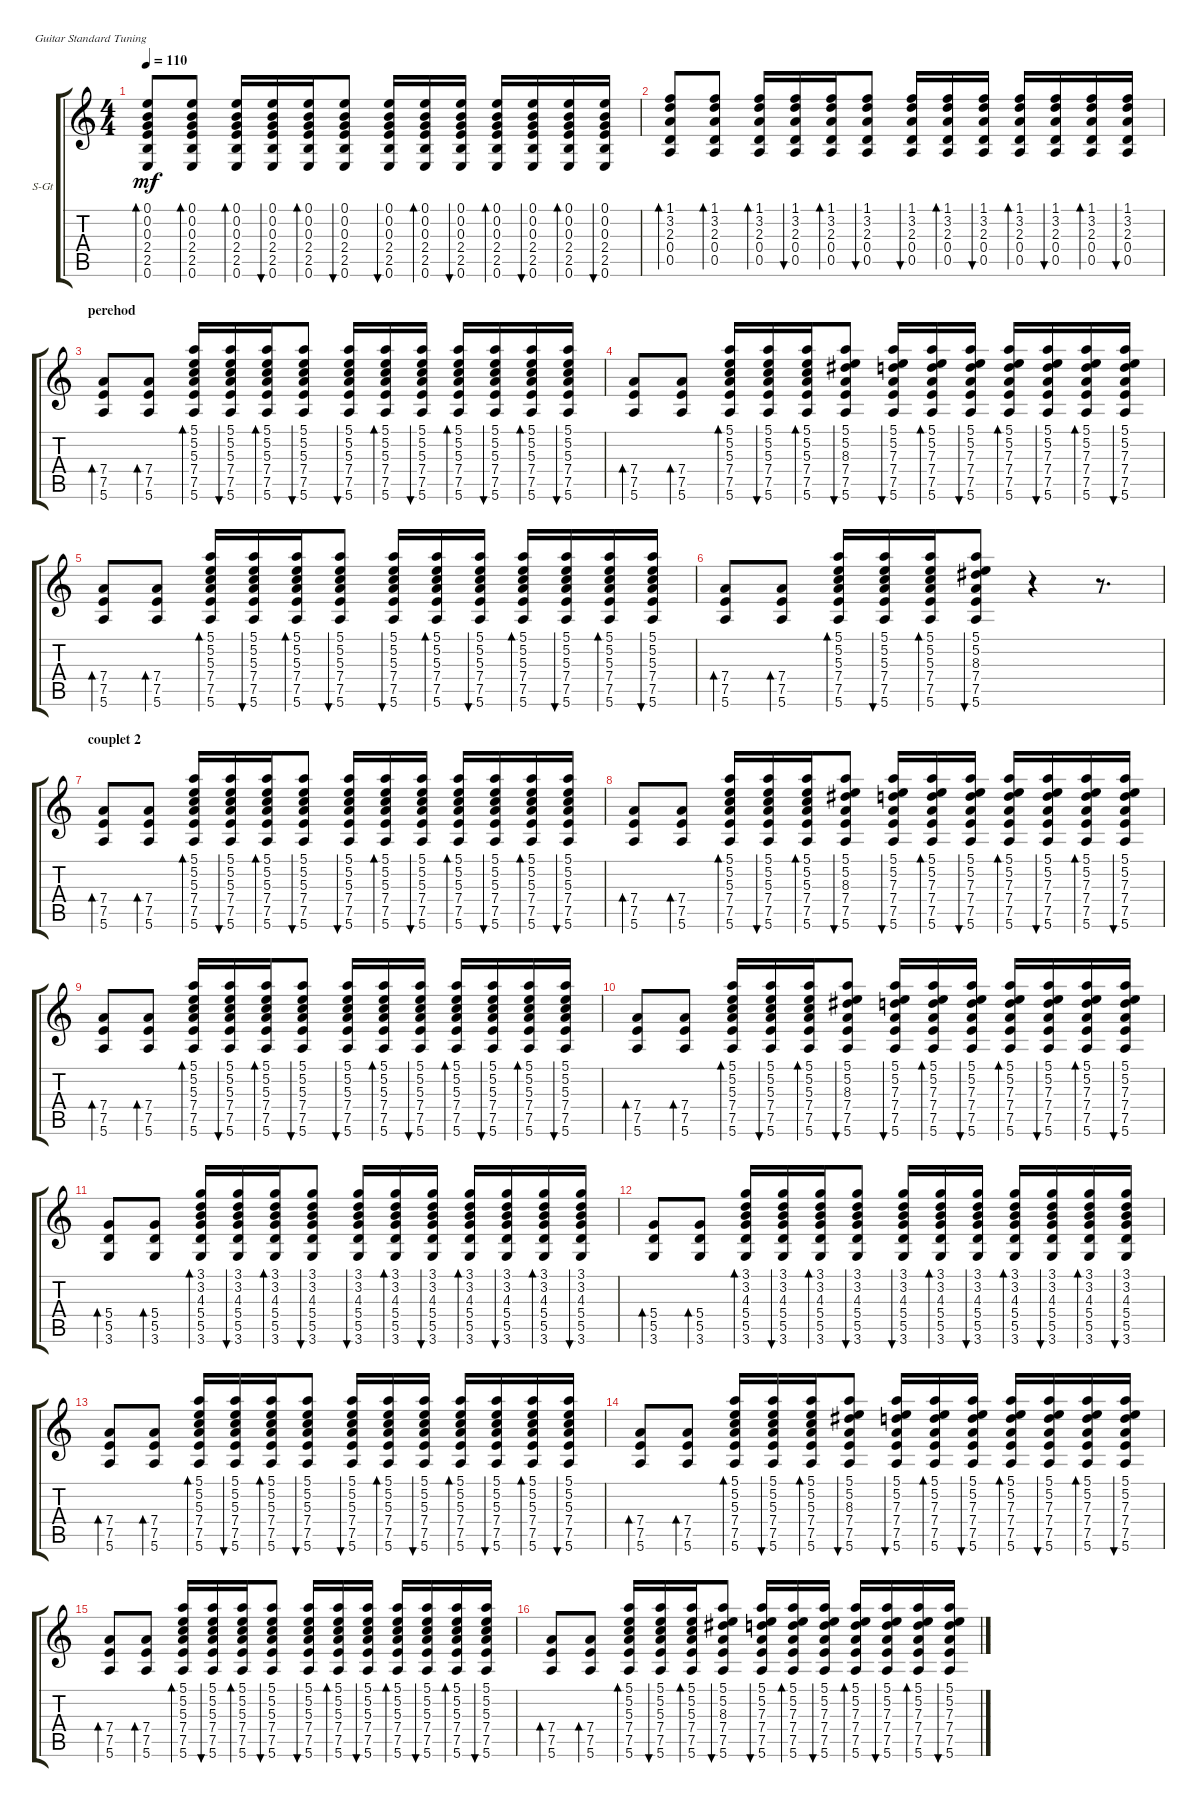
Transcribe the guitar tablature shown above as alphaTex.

\defaultSystemsLayout 4
\bracketExtendMode groupsimilarinstruments
\firstSystemTrackNameOrientation horizontal
\otherSystemsTrackNameOrientation horizontal
\track ("Steel Guitar" "S-Gt") {instrument acousticguitarsteel}
\staff {score tabs}
\tuning (E4 B3 G3 D3 A2 E2)
\ts (4 4)
\tempo 110
\clef g2
\ks aminor
(0.6 2.5 2.4 0.3 0.2 0.1).8{bd 30 dy mf} (0.6 2.5 2.4 0.3 0.2 0.1).8{bd 30} (0.6 2.5 2.4 0.3 0.2 0.1).16{bd 30} (0.6 2.5 2.4 0.3 0.2 0.1).16{bu 30} (0.6 2.5 2.4 0.3 0.2 0.1).16{bd 30} (0.6 2.5 2.4 0.3 0.2 0.1).8{bu 30} (0.6 2.5 2.4 0.3 0.2 0.1).16{bu 30} (0.6 2.5 2.4 0.3 0.2 0.1).16{bd 30} (0.6 2.5 2.4 0.3 0.2 0.1).16{bu 30} (0.6 2.5 2.4 0.3 0.2 0.1).16{bd 30} (0.6 2.5 2.4 0.3 0.2 0.1).16{bu 30} (0.6 2.5 2.4 0.3 0.2 0.1).16{bd 30} (0.6 2.5 2.4 0.3 0.2 0.1).16{bu 30} |
(0.5 0.4 2.3 3.2 1.1).8{bd 30} (0.5 0.4 2.3 3.2 1.1).8{bd 30} (0.5 0.4 2.3 3.2 1.1).16{bd 30} (0.5 0.4 2.3 3.2 1.1).16{bu 30} (0.5 0.4 2.3 3.2 1.1).16{bd 30} (0.5 0.4 2.3 3.2 1.1).8{bu 30} (0.5 0.4 2.3 3.2 1.1).16{bu 30} (0.5 0.4 2.3 3.2 1.1).16{bd 30} (0.5 0.4 2.3 3.2 1.1).16{bu 30} (0.5 0.4 2.3 3.2 1.1).16{bd 30} (0.5 0.4 2.3 3.2 1.1).16{bu 30} (0.5 0.4 2.3 3.2 1.1).16{bd 30} (0.5 0.4 2.3 3.2 1.1).16{bu 30} |
\section ("" "perehod")
(5.6 7.5 7.4).8{bd 30} (5.6 7.5 7.4).8{bd 30} (5.6 7.5 7.4 5.3 5.2 5.1).16{bd 30} (5.6 7.5 7.4 5.3 5.2 5.1).16{bu 30} (5.6 7.5 7.4 5.3 5.2 5.1).16{bd 30} (5.6 7.5 7.4 5.3 5.2 5.1).8{bu 30} (5.6 7.5 7.4 5.3 5.2 5.1).16{bu 30} (5.6 7.5 7.4 5.3 5.2 5.1).16{bd 30} (5.6 7.5 7.4 5.3 5.2 5.1).16{bu 30} (5.6 7.5 7.4 5.3 5.2 5.1).16{bd 30} (5.6 7.5 7.4 5.3 5.2 5.1).16{bu 30} (5.6 7.5 7.4 5.3 5.2 5.1).16{bd 30} (5.6 7.5 7.4 5.3 5.2 5.1).16{bu 30} |
(5.6 7.5 7.4).8{bd 30} (5.6 7.5 7.4).8{bd 30} (5.6 7.5 7.4 5.3 5.2 5.1).16{bd 30} (5.6 7.5 7.4 5.3 5.2 5.1).16{bu 30} (5.6 7.5 7.4 5.3 5.2 5.1).16{bd 30} (5.6 7.5 7.4 8.3 5.2 5.1).8{bu 30} (5.6 7.5 7.4 7.3 5.2 5.1).16{bu 30} (5.6 7.5 7.4 7.3 5.2 5.1).16{bd 30} (5.6 7.5 7.4 7.3 5.2 5.1).16{bu 30} (5.6 7.5 7.4 7.3 5.2 5.1).16{bd 30} (5.6 7.5 7.4 7.3 5.2 5.1).16{bu 30} (5.6 7.5 7.4 7.3 5.2 5.1).16{bd 30} (5.6 7.5 7.4 7.3 5.2 5.1).16{bu 30} |
(5.6 7.5 7.4).8{bd 30} (5.6 7.5 7.4).8{bd 30} (5.6 7.5 7.4 5.3 5.2 5.1).16{bd 30} (5.6 7.5 7.4 5.3 5.2 5.1).16{bu 30} (5.6 7.5 7.4 5.3 5.2 5.1).16{bd 30} (5.6 7.5 7.4 5.3 5.2 5.1).8{bu 30} (5.6 7.5 7.4 5.3 5.2 5.1).16{bu 30} (5.6 7.5 7.4 5.3 5.2 5.1).16{bd 30} (5.6 7.5 7.4 5.3 5.2 5.1).16{bu 30} (5.6 7.5 7.4 5.3 5.2 5.1).16{bd 30} (5.6 7.5 7.4 5.3 5.2 5.1).16{bu 30} (5.6 7.5 7.4 5.3 5.2 5.1).16{bd 30} (5.6 7.5 7.4 5.3 5.2 5.1).16{bu 30} |
(5.6 7.5 7.4).8{bd 30} (5.6 7.5 7.4).8{bd 30} (5.6 7.5 7.4 5.3 5.2 5.1).16{bd 30} (5.6 7.5 7.4 5.3 5.2 5.1).16{bu 30} (5.6 7.5 7.4 5.3 5.2 5.1).16{bd 30} (5.6 7.5 7.4 8.3 5.2 5.1).8{bu 30} r.4 r.8{d} |
\section ("" "couplet 2")
(5.6 7.5 7.4).8{bd 30} (5.6 7.5 7.4).8{bd 30} (5.6 7.5 7.4 5.3 5.2 5.1).16{bd 30} (5.6 7.5 7.4 5.3 5.2 5.1).16{bu 30} (5.6 7.5 7.4 5.3 5.2 5.1).16{bd 30} (5.6 7.5 7.4 5.3 5.2 5.1).8{bu 30} (5.6 7.5 7.4 5.3 5.2 5.1).16{bu 30} (5.6 7.5 7.4 5.3 5.2 5.1).16{bd 30} (5.6 7.5 7.4 5.3 5.2 5.1).16{bu 30} (5.6 7.5 7.4 5.3 5.2 5.1).16{bd 30} (5.6 7.5 7.4 5.3 5.2 5.1).16{bu 30} (5.6 7.5 7.4 5.3 5.2 5.1).16{bd 30} (5.6 7.5 7.4 5.3 5.2 5.1).16{bu 30} |
(5.6 7.5 7.4).8{bd 30} (5.6 7.5 7.4).8{bd 30} (5.6 7.5 7.4 5.3 5.2 5.1).16{bd 30} (5.6 7.5 7.4 5.3 5.2 5.1).16{bu 30} (5.6 7.5 7.4 5.3 5.2 5.1).16{bd 30} (5.6 7.5 7.4 8.3 5.2 5.1).8{bu 30} (5.6 7.5 7.4 7.3 5.2 5.1).16{bu 30} (5.6 7.5 7.4 7.3 5.2 5.1).16{bd 30} (5.6 7.5 7.4 7.3 5.2 5.1).16{bu 30} (5.6 7.5 7.4 7.3 5.2 5.1).16{bd 30} (5.6 7.5 7.4 7.3 5.2 5.1).16{bu 30} (5.6 7.5 7.4 7.3 5.2 5.1).16{bd 30} (5.6 7.5 7.4 7.3 5.2 5.1).16{bu 30} |
(5.6 7.5 7.4).8{bd 30} (5.6 7.5 7.4).8{bd 30} (5.6 7.5 7.4 5.3 5.2 5.1).16{bd 30} (5.6 7.5 7.4 5.3 5.2 5.1).16{bu 30} (5.6 7.5 7.4 5.3 5.2 5.1).16{bd 30} (5.6 7.5 7.4 5.3 5.2 5.1).8{bu 30} (5.6 7.5 7.4 5.3 5.2 5.1).16{bu 30} (5.6 7.5 7.4 5.3 5.2 5.1).16{bd 30} (5.6 7.5 7.4 5.3 5.2 5.1).16{bu 30} (5.6 7.5 7.4 5.3 5.2 5.1).16{bd 30} (5.6 7.5 7.4 5.3 5.2 5.1).16{bu 30} (5.6 7.5 7.4 5.3 5.2 5.1).16{bd 30} (5.6 7.5 7.4 5.3 5.2 5.1).16{bu 30} |
(5.6 7.5 7.4).8{bd 30} (5.6 7.5 7.4).8{bd 30} (5.6 7.5 7.4 5.3 5.2 5.1).16{bd 30} (5.6 7.5 7.4 5.3 5.2 5.1).16{bu 30} (5.6 7.5 7.4 5.3 5.2 5.1).16{bd 30} (5.6 7.5 7.4 8.3 5.2 5.1).8{bu 30} (5.6 7.5 7.4 7.3 5.2 5.1).16{bu 30} (5.6 7.5 7.4 7.3 5.2 5.1).16{bd 30} (5.6 7.5 7.4 7.3 5.2 5.1).16{bu 30} (5.6 7.5 7.4 7.3 5.2 5.1).16{bd 30} (5.6 7.5 7.4 7.3 5.2 5.1).16{bu 30} (5.6 7.5 7.4 7.3 5.2 5.1).16{bd 30} (5.6 7.5 7.4 7.3 5.2 5.1).16{bu 30} |
(3.6 5.5 5.4).8{bd 30} (3.6 5.5 5.4).8{bd 30} (3.6 5.5 5.4 4.3 3.2 3.1).16{bd 30} (3.6 5.5 5.4 4.3 3.2 3.1).16{bu 30} (3.6 5.5 5.4 4.3 3.2 3.1).16{bd 30} (3.6 5.5 5.4 4.3 3.2 3.1).8{bu 30} (3.6 5.5 5.4 4.3 3.2 3.1).16{bu 30} (3.6 5.5 5.4 4.3 3.2 3.1).16{bd 30} (3.6 5.5 5.4 4.3 3.2 3.1).16{bu 30} (3.6 5.5 5.4 4.3 3.2 3.1).16{bd 30} (3.6 5.5 5.4 4.3 3.2 3.1).16{bu 30} (3.6 5.5 5.4 4.3 3.2 3.1).16{bd 30} (3.6 5.5 5.4 4.3 3.2 3.1).16{bu 30} |
(3.6 5.5 5.4).8{bd 30} (3.6 5.5 5.4).8{bd 30} (3.6 5.5 5.4 4.3 3.2 3.1).16{bd 30} (3.6 5.5 5.4 4.3 3.2 3.1).16{bu 30} (3.6 5.5 5.4 4.3 3.2 3.1).16{bd 30} (3.6 5.5 5.4 4.3 3.2 3.1).8{bu 30} (3.6 5.5 5.4 4.3 3.2 3.1).16{bu 30} (3.6 5.5 5.4 4.3 3.2 3.1).16{bd 30} (3.6 5.5 5.4 4.3 3.2 3.1).16{bu 30} (3.6 5.5 5.4 4.3 3.2 3.1).16{bd 30} (3.6 5.5 5.4 4.3 3.2 3.1).16{bu 30} (3.6 5.5 5.4 4.3 3.2 3.1).16{bd 30} (3.6 5.5 5.4 4.3 3.2 3.1).16{bu 30} |
(5.6 7.5 7.4).8{bd 30} (5.6 7.5 7.4).8{bd 30} (5.6 7.5 7.4 5.3 5.2 5.1).16{bd 30} (5.6 7.5 7.4 5.3 5.2 5.1).16{bu 30} (5.6 7.5 7.4 5.3 5.2 5.1).16{bd 30} (5.6 7.5 7.4 5.3 5.2 5.1).8{bu 30} (5.6 7.5 7.4 5.3 5.2 5.1).16{bu 30} (5.6 7.5 7.4 5.3 5.2 5.1).16{bd 30} (5.6 7.5 7.4 5.3 5.2 5.1).16{bu 30} (5.6 7.5 7.4 5.3 5.2 5.1).16{bd 30} (5.6 7.5 7.4 5.3 5.2 5.1).16{bu 30} (5.6 7.5 7.4 5.3 5.2 5.1).16{bd 30} (5.6 7.5 7.4 5.3 5.2 5.1).16{bu 30} |
(5.6 7.5 7.4).8{bd 30} (5.6 7.5 7.4).8{bd 30} (5.6 7.5 7.4 5.3 5.2 5.1).16{bd 30} (5.6 7.5 7.4 5.3 5.2 5.1).16{bu 30} (5.6 7.5 7.4 5.3 5.2 5.1).16{bd 30} (5.6 7.5 7.4 8.3 5.2 5.1).8{bu 30} (5.6 7.5 7.4 7.3 5.2 5.1).16{bu 30} (5.6 7.5 7.4 7.3 5.2 5.1).16{bd 30} (5.6 7.5 7.4 7.3 5.2 5.1).16{bu 30} (5.6 7.5 7.4 7.3 5.2 5.1).16{bd 30} (5.6 7.5 7.4 7.3 5.2 5.1).16{bu 30} (5.6 7.5 7.4 7.3 5.2 5.1).16{bd 30} (5.6 7.5 7.4 7.3 5.2 5.1).16{bu 30} |
(5.6 7.5 7.4).8{bd 30} (5.6 7.5 7.4).8{bd 30} (5.6 7.5 7.4 5.3 5.2 5.1).16{bd 30} (5.6 7.5 7.4 5.3 5.2 5.1).16{bu 30} (5.6 7.5 7.4 5.3 5.2 5.1).16{bd 30} (5.6 7.5 7.4 5.3 5.2 5.1).8{bu 30} (5.6 7.5 7.4 5.3 5.2 5.1).16{bu 30} (5.6 7.5 7.4 5.3 5.2 5.1).16{bd 30} (5.6 7.5 7.4 5.3 5.2 5.1).16{bu 30} (5.6 7.5 7.4 5.3 5.2 5.1).16{bd 30} (5.6 7.5 7.4 5.3 5.2 5.1).16{bu 30} (5.6 7.5 7.4 5.3 5.2 5.1).16{bd 30} (5.6 7.5 7.4 5.3 5.2 5.1).16{bu 30} |
(5.6 7.5 7.4).8{bd 30} (5.6 7.5 7.4).8{bd 30} (5.6 7.5 7.4 5.3 5.2 5.1).16{bd 30} (5.6 7.5 7.4 5.3 5.2 5.1).16{bu 30} (5.6 7.5 7.4 5.3 5.2 5.1).16{bd 30} (5.6 7.5 7.4 8.3 5.2 5.1).8{bu 30} (5.6 7.5 7.4 7.3 5.2 5.1).16{bu 30} (5.6 7.5 7.4 7.3 5.2 5.1).16{bd 30} (5.6 7.5 7.4 7.3 5.2 5.1).16{bu 30} (5.6 7.5 7.4 7.3 5.2 5.1).16{bd 30} (5.6 7.5 7.4 7.3 5.2 5.1).16{bu 30} (5.6 7.5 7.4 7.3 5.2 5.1).16{bd 30} (5.6 7.5 7.4 7.3 5.2 5.1).16{bu 30}
